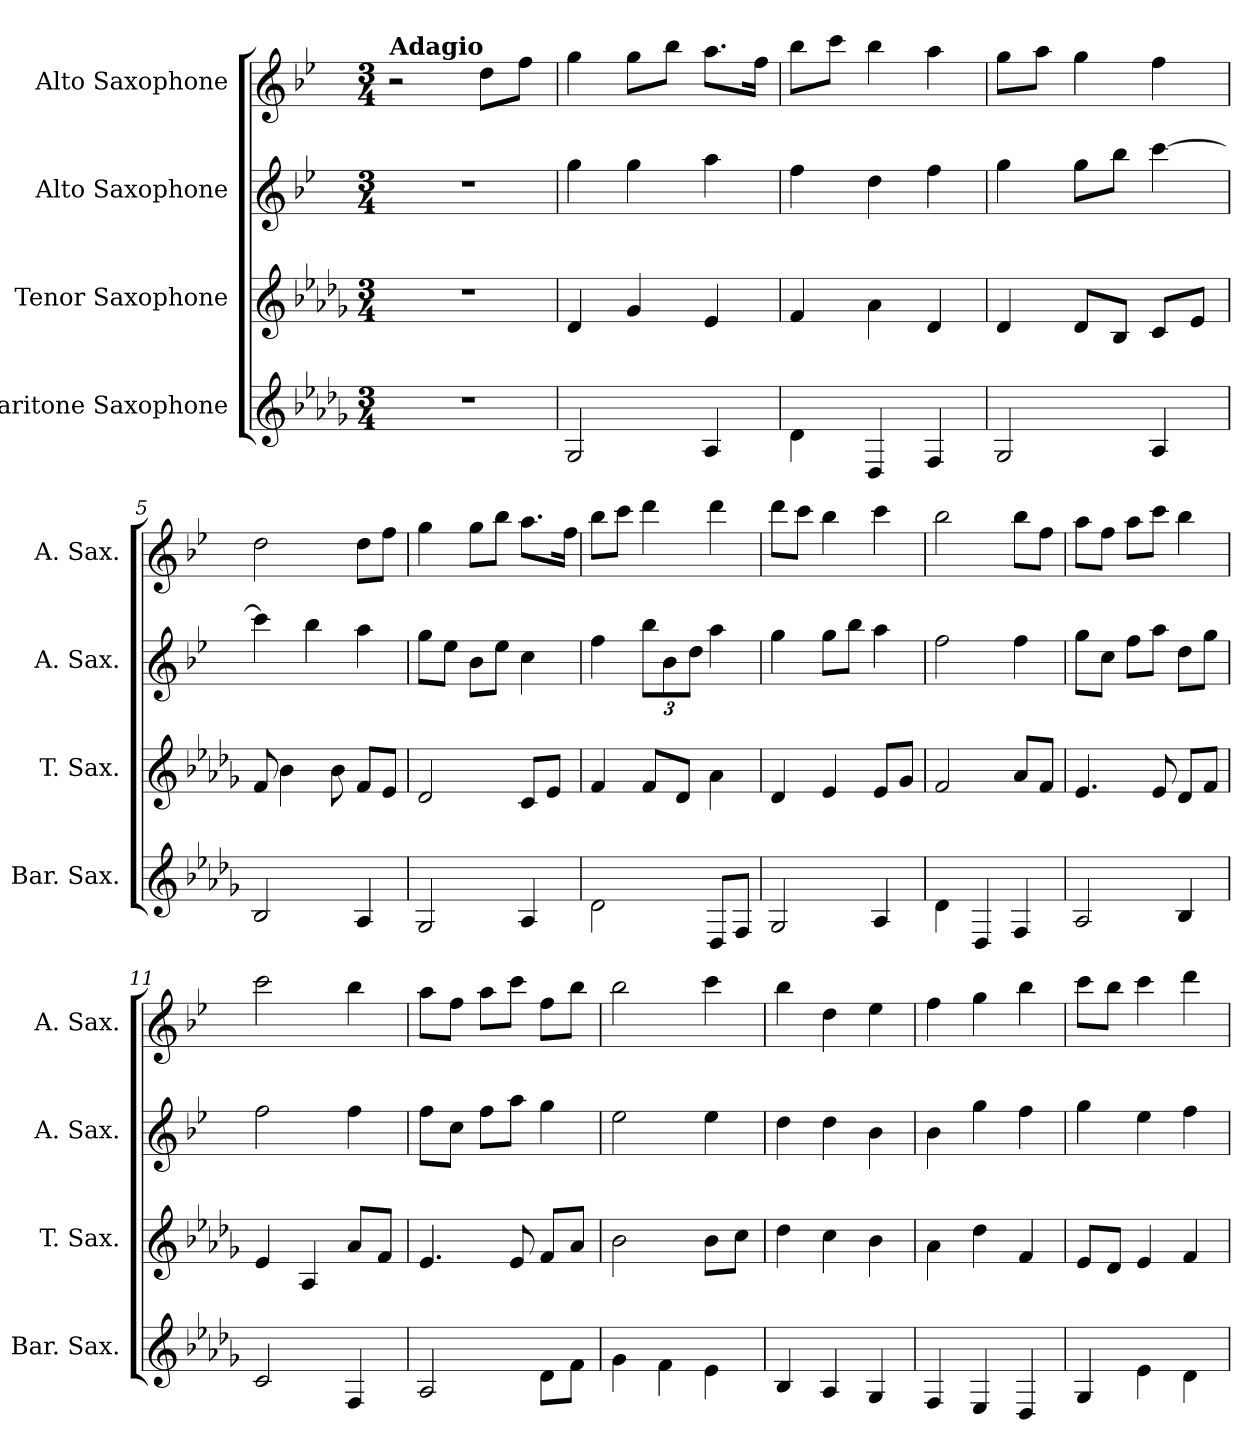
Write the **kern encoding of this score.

**kern	**kern	**kern	**kern
*part4	*part3	*part2	*part1
*staff4	*staff3	*staff2	*staff1
*I"Baritone Saxophone	*I"Tenor Saxophone	*I"Alto Saxophone	*I"Alto Saxophone
*I'Bar. Sax.	*I'T. Sax.	*I'A. Sax.	*I'A. Sax.
*clefG2	*clefG2	*clefG2	*clefG2
*ITrd12c21	*ITrd8c14	*ITrd5c9	*ITrd5c9
*k[b-e-a-d-g-]	*k[b-e-a-d-g-]	*k[b-e-a-d-g-]	*k[b-e-a-d-g-]
*M3/4	*M3/4	*M3/4	*M3/4
=1	=1	=1	=1
!	!	!	!LO:TX:a:B:t=Adagio
2.r	2.r	2.r	2r
.	.	.	8f\L
.	.	.	8a-\J
=2	=2	=2	=2
2GG-/	4D-/	4b-\	4b-\
.	4G-/	4b-\	8b-\L
.	.	.	8dd-\J
4AA-/	4E-/	4cc\	8.cc\L
.	.	.	16a-\Jk
=3	=3	=3	=3
4D-\	4F/	4a-\	8dd-\L
.	.	.	8ee-\J
4DD-/	4A-\	4f\	4dd-\
4FF/	4D-/	4a-\	4cc\
=4	=4	=4	=4
2GG-/	4D-/	4b-\	8b-\L
.	.	.	8cc\J
.	8D-/L	8b-\L	4b-\
.	8BB-/J	8dd-\J	.
4AA-/	8C/L	[4ee-\	4a-\
.	8E-/J	.	.
=5	=5	=5	=5
2BB-/	8F/	4ee-\]	2f\
.	4B-\	.	.
.	.	4dd-\	.
.	8B-\	.	.
4AA-/	8F/L	4cc\	8f\L
.	8E-/J	.	8a-\J
!!LO:LB:g=z
=6	=6	=6	=6
2GG-/	2D-/	8b-\L	4b-\
.	.	8g-\J	.
.	.	8d-\L	8b-\L
.	.	8g-\J	8dd-\J
4AA-/	8C/L	4e-\	8.cc\L
.	8E-/J	.	.
.	.	.	16a-\Jk
=7	=7	=7	=7
2D-\	4F/	4a-\	8dd-\L
.	.	.	8ee-\J
*	*	*Xbrackettup	*
.	8F/L	12dd-\L	4ff\
.	.	12d-\	.
.	8D-/J	.	.
.	.	12f\J	.
8DD-/L	4A-\	4cc\	4ff\
8FF/J	.	.	.
=8	=8	=8	=8
2GG-/	4D-/	4b-\	8ff\L
.	.	.	8ee-\J
.	4E-/	8b-\L	4dd-\
.	.	8dd-\J	.
4AA-/	8E-/L	4cc\	4ee-\
.	8G-/J	.	.
=9	=9	=9	=9
4D-\	2F/	2a-\	2dd-\
4DD-/	.	.	.
4FF/	8A-/L	4a-\	8dd-\L
.	8F/J	.	8a-\J
=10	=10	=10	=10
2AA-/	4.E-/	8b-\L	8cc\L
.	.	8e-\J	8a-\J
.	.	8a-\L	8cc\L
.	8E-/	8cc\J	8ee-\J
4BB-/	8D-/L	8f\L	4dd-\
.	8F/J	8b-\J	.
!!LO:LB:g=z
=11	=11	=11	=11
2C/	4E-/	2a-\	2ee-\
.	4AA-/	.	.
4FF/	8A-/L	4a-\	4dd-\
.	8F/J	.	.
=12	=12	=12	=12
2AA-/	4.E-/	8a-\L	8cc\L
.	.	8e-\J	8a-\J
.	.	8a-\L	8cc\L
.	8E-/	8cc\J	8ee-\J
8D-\L	8F/L	4b-\	8a-\L
8F\J	8A-/J	.	8dd-\J
=13	=13	=13	=13
4G-\	2B-\	2g-\	2dd-\
4F\	.	.	.
4E-\	8B-\L	4g-\	4ee-\
.	8c\J	.	.
=14	=14	=14	=14
4BB-/	4d-\	4f\	4dd-\
4AA-/	4c\	4f\	4f\
4GG-/	4B-\	4d-\	4g-\
=15	=15	=15	=15
4FF/	4A-\	4d-\	4a-\
4EE-/	4d-\	4b-\	4b-\
4DD-/	4F/	4a-\	4dd-\
=16	=16	=16	=16
4GG-/	8E-/L	4b-\	8ee-\L
.	8D-/J	.	8dd-\J
4E-\	4E-/	4g-\	4ee-\
4D-\	4F/	4a-\	4ff\
=	=	=	=
*-	*-	*-	*-
